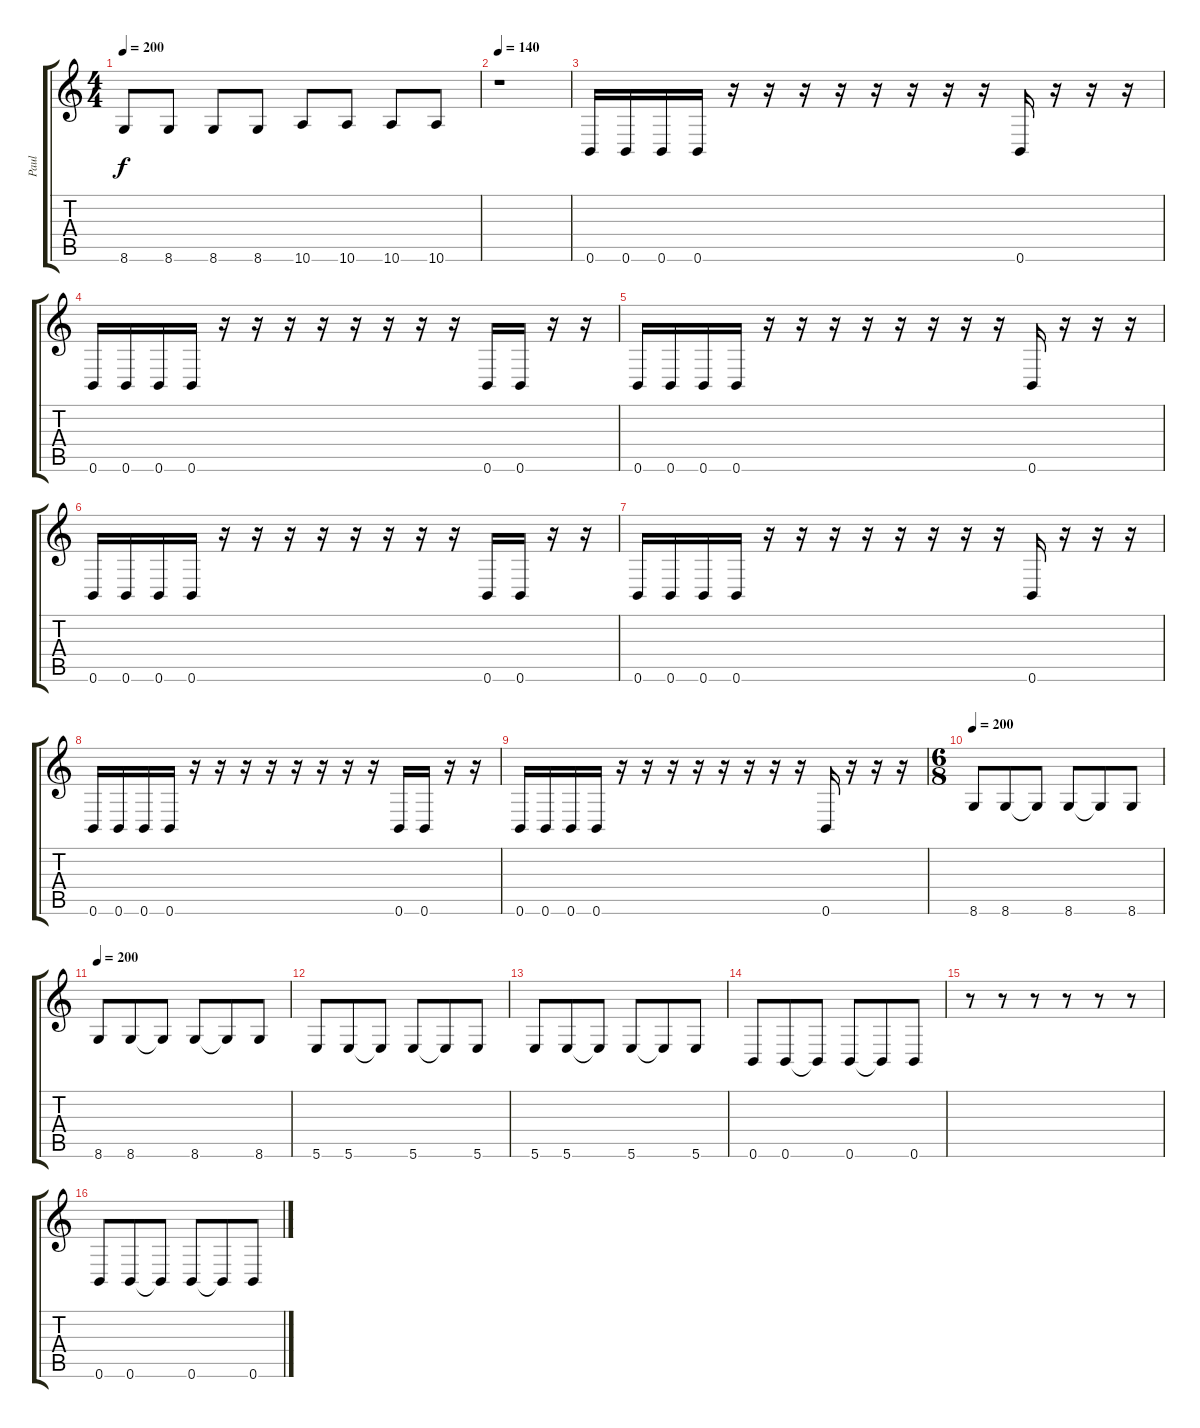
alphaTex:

\track ("Paul" "Paul") {instrument electricbassfinger}
\staff {score tabs}
\tuning (Db4 Ab3 E3 B2 Gb2 B1) {hide}
\ts (4 4)
\tempo 200
\clef g2
\ks c
8.6.8{dy f} 8.6.8 8.6.8 8.6.8 10.6.8 10.6.8 10.6.8 10.6.8 |
\tempo 140
r.1 |
0.6.16 0.6.16 0.6.16 0.6.16 r.16 r.16 r.16 r.16 r.16 r.16 r.16 r.16 0.6.16 r.16 r.16 r.16 |
0.6.16 0.6.16 0.6.16 0.6.16 r.16 r.16 r.16 r.16 r.16 r.16 r.16 r.16 0.6.16 0.6.16 r.16 r.16 |
0.6.16 0.6.16 0.6.16 0.6.16 r.16 r.16 r.16 r.16 r.16 r.16 r.16 r.16 0.6.16 r.16 r.16 r.16 |
0.6.16 0.6.16 0.6.16 0.6.16 r.16 r.16 r.16 r.16 r.16 r.16 r.16 r.16 0.6.16 0.6.16 r.16 r.16 |
0.6.16 0.6.16 0.6.16 0.6.16 r.16 r.16 r.16 r.16 r.16 r.16 r.16 r.16 0.6.16 r.16 r.16 r.16 |
0.6.16 0.6.16 0.6.16 0.6.16 r.16 r.16 r.16 r.16 r.16 r.16 r.16 r.16 0.6.16 0.6.16 r.16 r.16 |
0.6.16 0.6.16 0.6.16 0.6.16 r.16 r.16 r.16 r.16 r.16 r.16 r.16 r.16 0.6.16 r.16 r.16 r.16 |
\ts (6 8)
\tempo 200
8.6.8 8.6.8 8.6{t}.8 8.6.8 8.6{t}.8 8.6.8 |
\tempo 200
8.6.8 8.6.8 8.6{t}.8 8.6.8 8.6{t}.8 8.6.8 |
5.6.8 5.6.8 5.6{t}.8 5.6.8 5.6{t}.8 5.6.8 |
5.6.8 5.6.8 5.6{t}.8 5.6.8 5.6{t}.8 5.6.8 |
0.6.8 0.6.8 0.6{t}.8 0.6.8 0.6{t}.8 0.6.8 |
r.8 r.8 r.8 r.8 r.8 r.8 |
0.6.8 0.6.8 0.6{t}.8 0.6.8 0.6{t}.8 0.6.8
